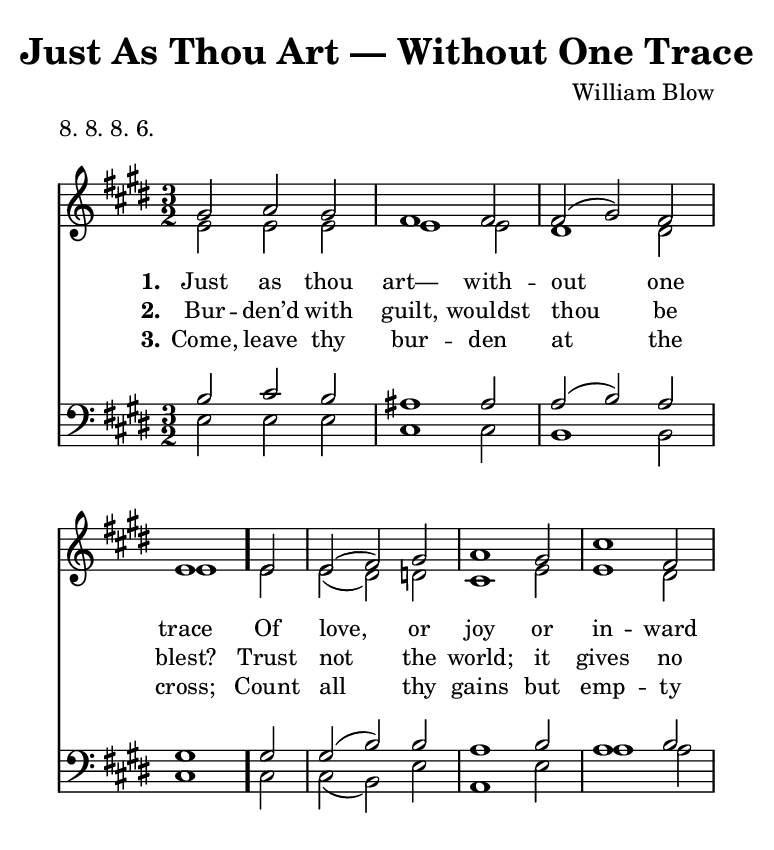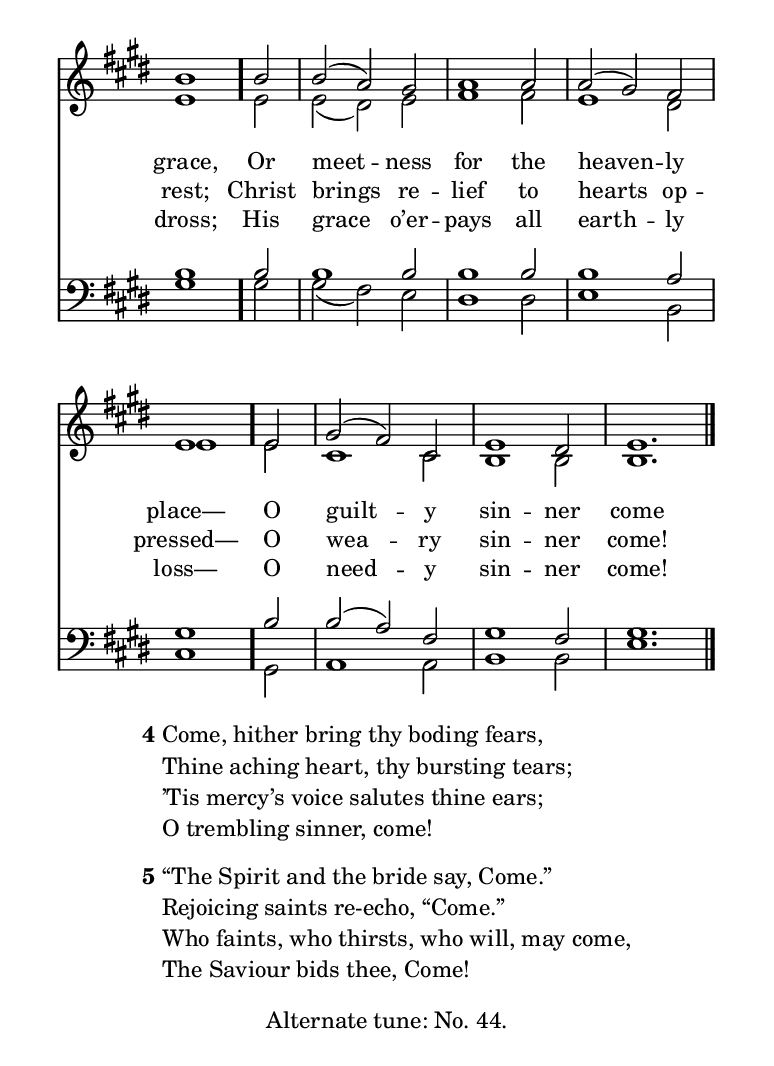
\include "common/global.ily"
\paper {
  \include "common/paper.ily"
  ragged-bottom = ##t
  ragged-last-bottom = ##t
  systems-per-page = ##f
  %page-count = ##f
}

\header{
  hymnnumber = "85"
  title = "Just As Thou Art — Without One Trace"
  tunename = "St. Agnes — Blow"
  meter = "8. 8. 8. 6."
  %poet = ""
  composer = "William Blow"
  %copyright = ""
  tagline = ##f
}

% for fermata in MIDI
ta = { \tempo 2=90 }
tb = { \tempo 2=45 }

patternAA = { c2 c2 c2 | c1 c2 | c2( c2) c2 | c1 }
patternAB = { c2 c2 c2 | c1 c2 | c1      c2 | c1 }

patternBA = { c2 | c2( c2) c2 | c1 c2 | c1      c2 | c1 }
patternBB = { c2 | c2( c2) c2 | c1 c2 | c2( c2) c2 | c1 }
patternBC = { c2 | c1      c2 | c1 c2 | c1      c2 | c1 }

patternCA = { c2 | c2( c2) c2 | c1 c2 | c1. }
patternCB = { c2 | c1      c2 | c1 c2 | c1. }

global = {
  \include "common/overrides.ily"
  \override Staff.TimeSignature.style = #'numbered
  \time 3/2
  \override Score.MetronomeMark.transparent = ##t % hide all fermata changes too
  \ta
  \key e \major
  %\partial 4
  \autoBeamOff
}

notesSoprano = {
\global
\relative c'' {

  \changePitch \patternAA { gis a gis | fis fis | fis gis fis | e }
  \changePitch \patternBA { e | e fis gis | a gis | cis fis, | b }
  \changePitch \patternBB { b | b a gis | a a | a gis fis | e }
  \changePitch \patternCA { e | gis fis cis | e dis | e }

  \bar "|."

}
}

notesAlto = {
\global
\relative e' {

  \changePitch \patternAB { e e e | e e | dis dis | e }
  \changePitch \patternBA { e | e dis d | cis e | e dis | e }
  \changePitch \patternBA { e | e dis e | fis fis | e dis | e }
  \changePitch \patternCB { e | cis cis | b b | b }

}
}

notesTenor = {
\global
\relative a {

  \changePitch \patternAA { b cis b | ais ais | a b a | gis }
  \changePitch \patternBA { gis | gis b b | a b | a b | b }
  \changePitch \patternBC { b | b b | b b | b a | gis }
  \changePitch \patternCA { b | b a fis | gis fis | gis }

}
}

notesBass = {
\global
\relative f {

  \changePitch \patternAB { e e e | cis cis | b b | cis }
  \changePitch \patternBA { cis | cis b e | a, e' | a a | gis }
  \changePitch \patternBA { gis | gis fis e | dis dis | e b | cis }
  \changePitch \patternCB { gis | a a | b b | e }

}
}

wordsA = \lyricmode {
\set stanza = "1."

Just as thou art— with -- out one trace \bar "."
Of love, or joy or in -- ward grace, \bar "."
Or meet -- ness for the heaven -- ly place— \bar "."
O guilt -- y sin -- ner come ! \bar "."

}

wordsB = \lyricmode {
\set stanza = "2."

Bur -- den’d with guilt, wouldst thou be blest?
Trust not the world; it gives no rest;
Christ brings re -- lief to hearts op -- pressed—
O wea -- ry sin -- ner come!

}

wordsC = \lyricmode {
\set stanza = "3."

Come, leave thy bur -- den at the cross;
Count all thy gains but emp -- ty dross;
His grace o’er -- pays all earth -- ly loss—
O need -- y sin -- ner come!

}

wordsD = \markuplist {

\line { Come, hither bring thy boding fears, }
\line { Thine aching heart, thy bursting tears; }
\line { ’Tis mercy’s voice salutes thine ears; }
\line { O trembling sinner, come! }

}

wordsE = \markuplist {

\line { “The Spirit and the bride say, Come.” }
\line { Rejoicing saints re-echo, “Come.” }
\line { Who faints, who thirsts, who will, may come, }
\line { The Saviour bids thee, Come! }

}

\score {
  \context ChoirStaff <<
    \context Staff = upper <<
      \set ChoirStaff.systemStartDelimiter = #'SystemStartBar
      \context Voice  = sopranos { \voiceOne << \notesSoprano >> }
      \context Voice  = altos { \voiceTwo << \notesAlto >> }
      \context Lyrics = one   \lyricsto sopranos \wordsA
      \context Lyrics = two   \lyricsto sopranos \wordsB
      \context Lyrics = three \lyricsto sopranos \wordsC
    >>
    \context Staff = men <<
      \clef bass
      \context Voice  = tenors { \voiceOne << \notesTenor >> }
      \context Voice  = basses { \voiceTwo << \notesBass >> }
    >>
  >>
  \layout {
    \include "common/layout.ily"
  }
  \midi{
    \include "common/midi.ily"
  }
}

\noPageBreak

\markup { \fill-line { \column {
  \raise #3
  \line{ \bold 4 \column { \wordsD } } \combine \null \vspace #0.4
  \line{ \bold 5 \column { \wordsE } } %\combine \null \vspace #0.4
} } }

\noPageBreak

\markup { \vspace #2 \fill-line { \raise #2 \line { Alternate tune: No. 44. } } }

\version "2.19.49"  % necessary for upgrading to future LilyPond versions.

% vi:set et ts=2 sw=2 ai nocindent syntax=lilypond:
